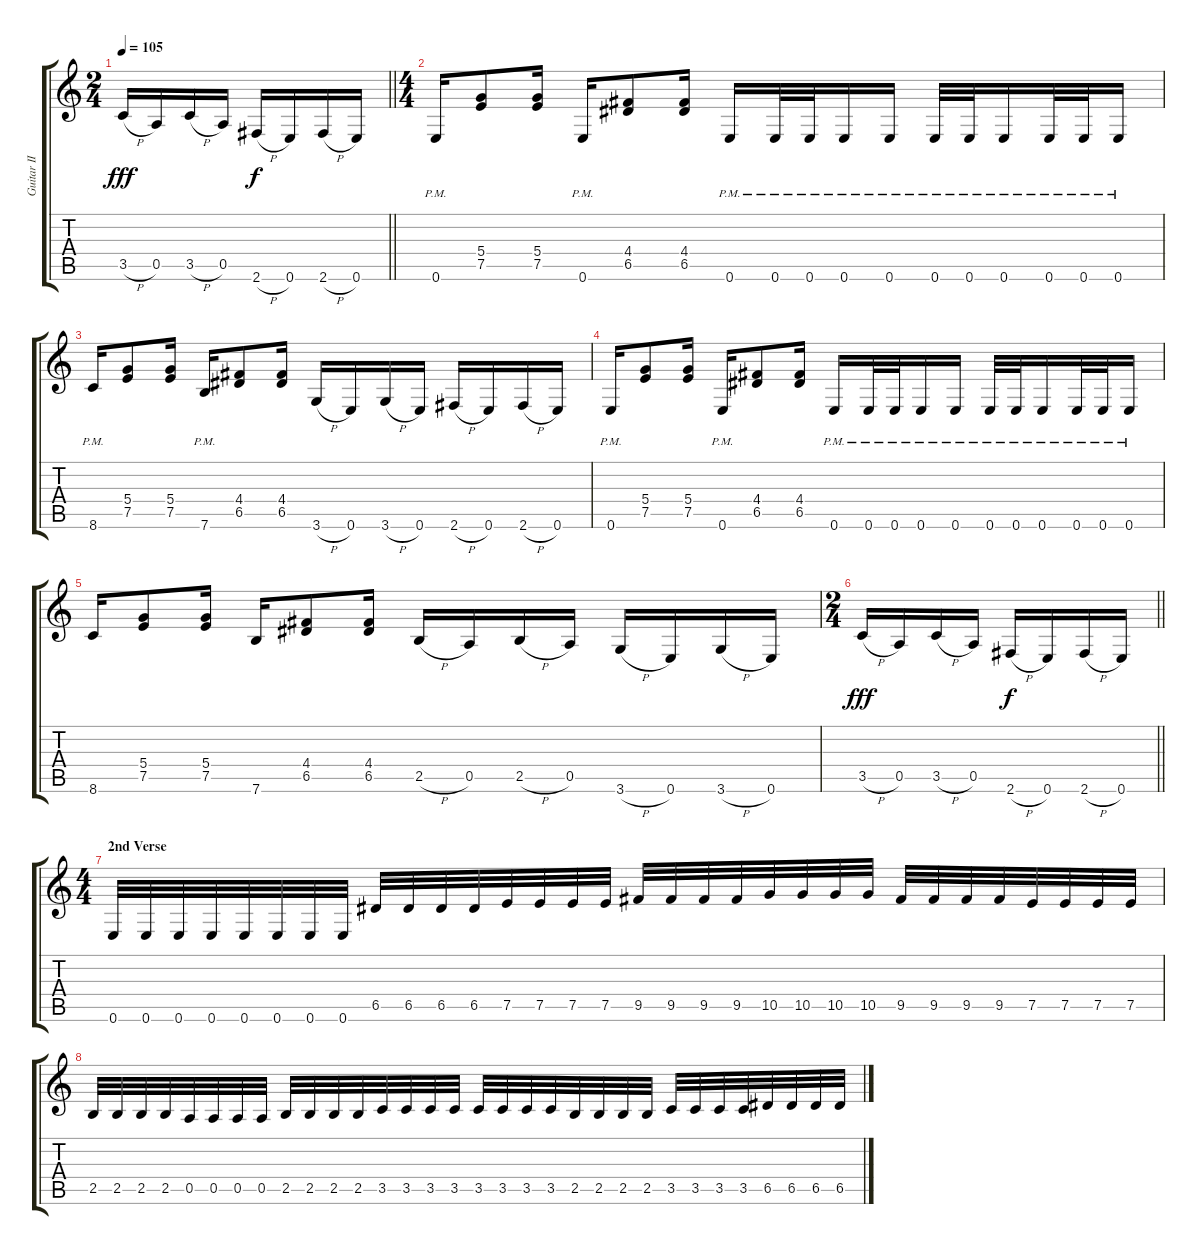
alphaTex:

\track ("Guitar II" "Guitar II") {instrument distortionguitar}
\staff {score tabs}
\tuning (E4 B3 G3 D3 A2 E2) {hide}
\ts (2 4)
\tempo 105
\clef g2
\barLineRight lightlight
\ks c
3.5{h}.16{dy fff} 0.5.16 3.5{h}.16 0.5.16 2.6{h}.16{dy f} 0.6.16 2.6{h}.16 0.6.16 |
\ts (4 4)
0.6{pm}.16 (5.4 7.5).8 (5.4 7.5).16 0.6{pm}.16 (4.4 6.5).8 (4.4 6.5).16 0.6{pm}.16 0.6{pm}.32 0.6{pm}.32 0.6{pm}.16 0.6{pm}.16 0.6{pm}.32 0.6{pm}.32 0.6{pm}.16 0.6{pm}.32 0.6{pm}.32 0.6{pm}.16 |
8.6{pm}.16 (5.4 7.5).8 (5.4 7.5).16 7.6{pm}.16 (4.4 6.5).8 (4.4 6.5).16 3.6{h}.16 0.6.16 3.6{h}.16 0.6.16 2.6{h}.16 0.6.16 2.6{h}.16 0.6.16 |
0.6{pm}.16 (5.4 7.5).8 (5.4 7.5).16 0.6{pm}.16 (4.4 6.5).8 (4.4 6.5).16 0.6{pm}.16 0.6{pm}.32 0.6{pm}.32 0.6{pm}.16 0.6{pm}.16 0.6{pm}.32 0.6{pm}.32 0.6{pm}.16 0.6{pm}.32 0.6{pm}.32 0.6{pm}.16 |
8.6.16 (5.4 7.5).8 (5.4 7.5).16 7.6.16 (4.4 6.5).8 (4.4 6.5).16 2.5{h}.16 0.5.16 2.5{h}.16 0.5.16 3.6{h}.16 0.6.16 3.6{h}.16 0.6.16 |
\ts (2 4)
\barLineRight lightlight
3.5{h}.16{dy fff} 0.5.16 3.5{h}.16 0.5.16 2.6{h}.16{dy f} 0.6.16 2.6{h}.16 0.6.16 |
\ts (4 4)
\section ("" "2nd Verse")
0.6.32 0.6.32 0.6.32 0.6.32 0.6.32 0.6.32 0.6.32 0.6.32 6.5.32 6.5.32 6.5.32 6.5.32 7.5.32 7.5.32 7.5.32 7.5.32 9.5.32 9.5.32 9.5.32 9.5.32 10.5.32 10.5.32 10.5.32 10.5.32 9.5.32 9.5.32 9.5.32 9.5.32 7.5.32 7.5.32 7.5.32 7.5.32 |
2.5.32 2.5.32 2.5.32 2.5.32 0.5.32 0.5.32 0.5.32 0.5.32 2.5.32 2.5.32 2.5.32 2.5.32 3.5.32 3.5.32 3.5.32 3.5.32 3.5.32 3.5.32 3.5.32 3.5.32 2.5.32 2.5.32 2.5.32 2.5.32 3.5.32 3.5.32 3.5.32 3.5.32 6.5.32 6.5.32 6.5.32 6.5.32
